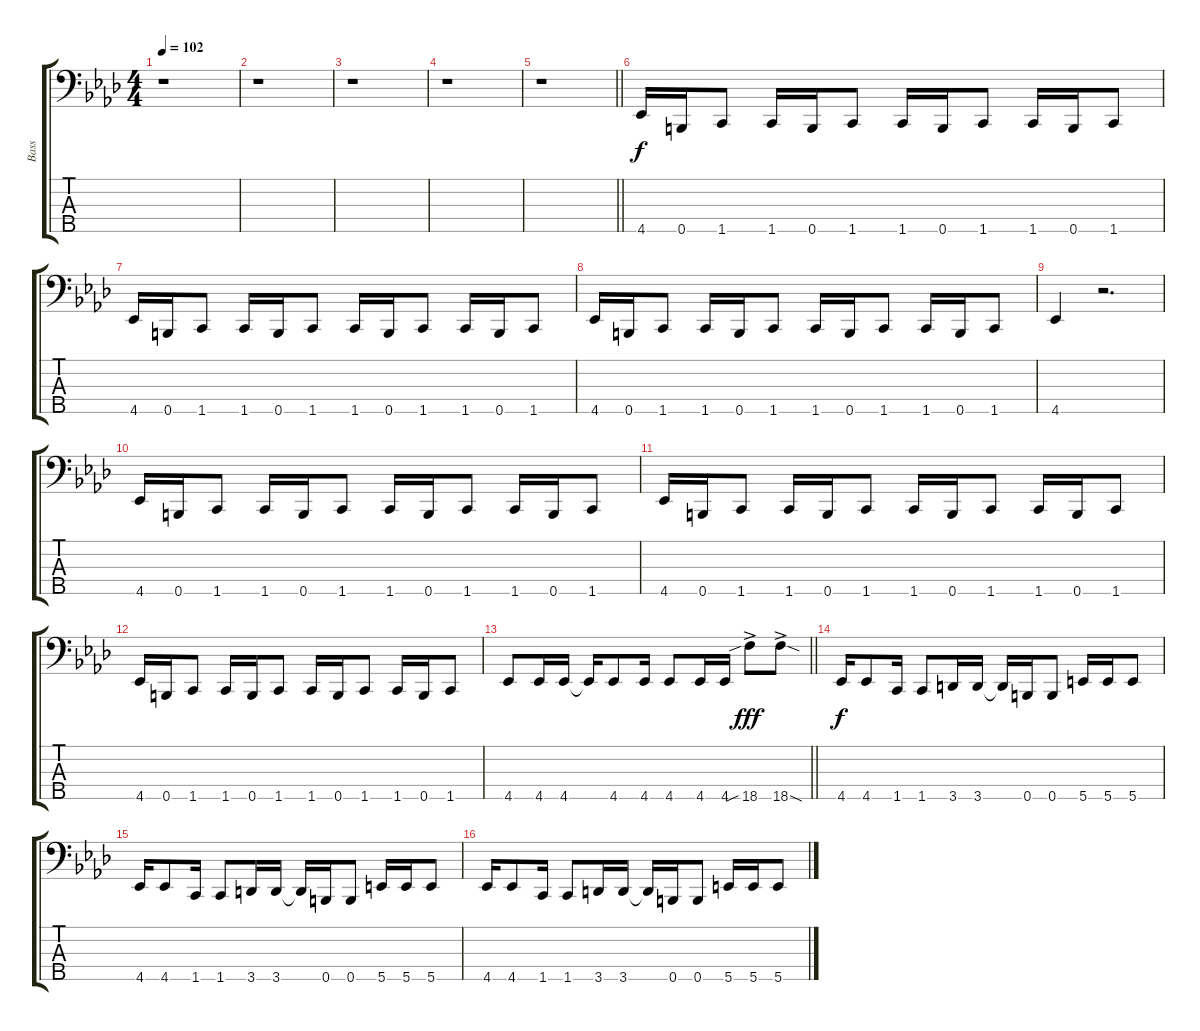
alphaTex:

\track ("Bass" "Bass") {instrument electricbasspick}
\staff {score tabs}
\tuning (G2 D2 A1 E1 B0) {hide}
\ts (4 4)
\tempo 102
\clef f4
\ks fminor
r.1{dy f instrument electricbasspick} |
r.1 |
r.1 |
r.1 |
\barLineRight lightlight
r.1 |
4.5.16 0.5.16 1.5.8 1.5.16 0.5.16 1.5.8 1.5.16 0.5.16 1.5.8 1.5.16 0.5.16 1.5.8 |
4.5.16 0.5.16 1.5.8 1.5.16 0.5.16 1.5.8 1.5.16 0.5.16 1.5.8 1.5.16 0.5.16 1.5.8 |
4.5.16 0.5.16 1.5.8 1.5.16 0.5.16 1.5.8 1.5.16 0.5.16 1.5.8 1.5.16 0.5.16 1.5.8 |
4.5.4 r.2{d} |
4.5.16 0.5.16 1.5.8 1.5.16 0.5.16 1.5.8 1.5.16 0.5.16 1.5.8 1.5.16 0.5.16 1.5.8 |
4.5.16 0.5.16 1.5.8 1.5.16 0.5.16 1.5.8 1.5.16 0.5.16 1.5.8 1.5.16 0.5.16 1.5.8 |
4.5.16 0.5.16 1.5.8 1.5.16 0.5.16 1.5.8 1.5.16 0.5.16 1.5.8 1.5.16 0.5.16 1.5.8 |
\barLineRight lightlight
4.5.8 4.5.16 4.5.16 4.5{t}.16 4.5.8 4.5.16 4.5.8 4.5.16 4.5.16 18.5{sib ac}.8{dy fff} 18.5{sod ac}.8 |
4.5.16{dy f} 4.5.8 1.5.16 1.5.8 3.5.16 3.5.16 3.5{t}.16 0.5.16 0.5.8 5.5.16 5.5.16 5.5.8 |
4.5.16 4.5.8 1.5.16 1.5.8 3.5.16 3.5.16 3.5{t}.16 0.5.16 0.5.8 5.5.16 5.5.16 5.5.8 |
4.5.16 4.5.8 1.5.16 1.5.8 3.5.16 3.5.16 3.5{t}.16 0.5.16 0.5.8 5.5.16 5.5.16 5.5.8
